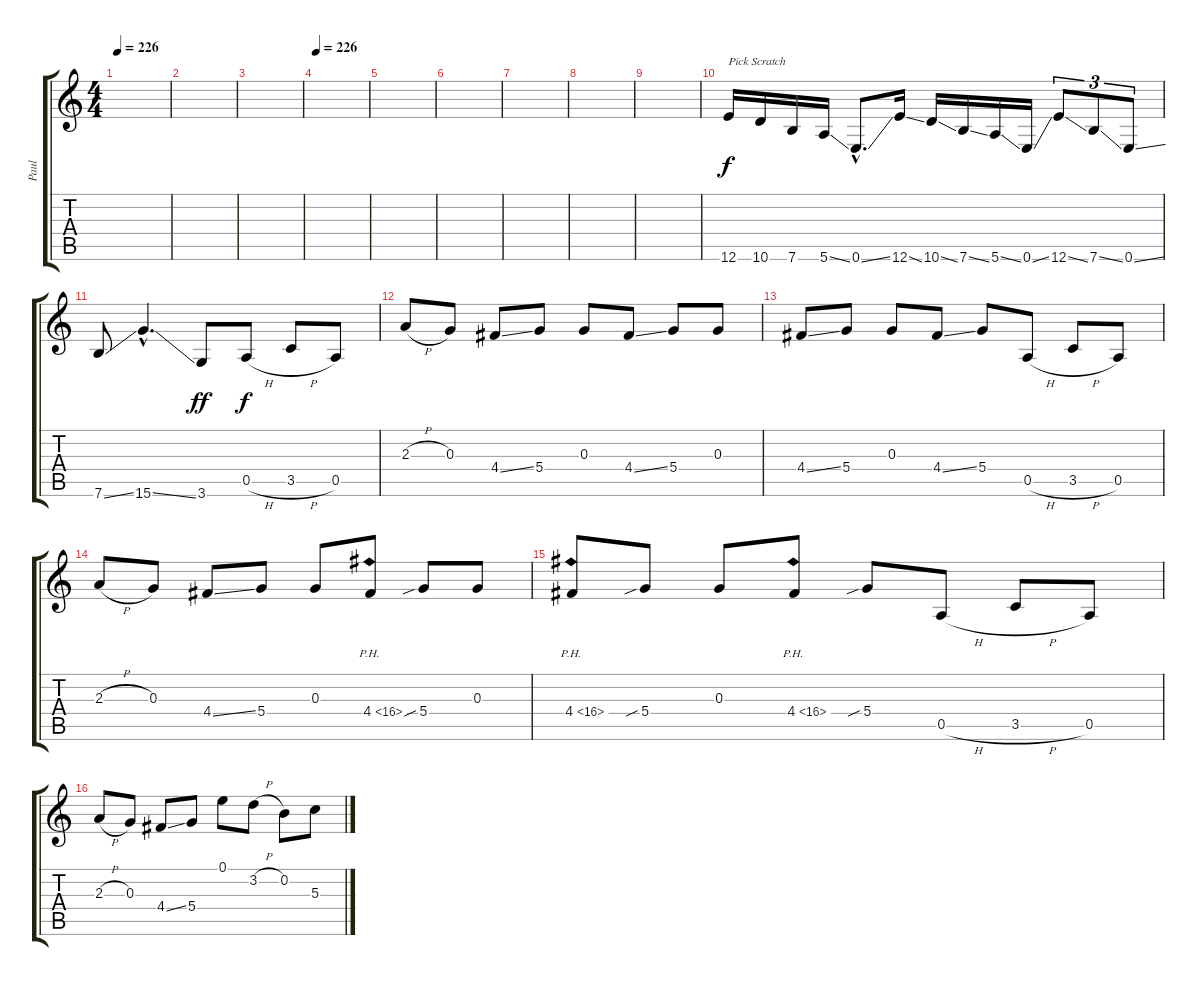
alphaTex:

\track ("Paul" "Paul") {instrument overdrivenguitar}
\staff {score tabs}
\tuning (E4 B3 G3 D3 A2 E2) {hide}
\ts (4 4)
\tempo 226
\tempo 100
\tempo 226
\clef g2
\ks c
|
|
|
\tempo 226
|
|
|
|
|
|
12.6.16{txt "Pick Scratch" instrument guitarfretnoise} 10.6.16 7.6.16 5.6{ss}.16 0.6{ss hac}.8{d} 12.6{ss}.16 10.6{ss}.16 7.6{ss}.16 5.6{ss}.16 0.6{ss}.16 12.6{ss}.8{tu (3 2)} 7.6{ss}.8{tu (3 2)} 0.6{ss}.8{tu (3 2)} |
7.6{ss}.8 15.6{ss hac}.4{d instrument overdrivenguitar} 3.6.8{dy ff} 0.5{h}.8{dy f} 3.5{h}.8 0.5.8 |
2.3{h}.8 0.3.8 4.4{ss}.8 5.4.8 0.3.8 4.4{ss}.8 5.4.8 0.3.8 |
4.4{ss}.8 5.4.8 0.3.8 4.4{ss}.8 5.4.8 0.5{h}.8 3.5{h}.8 0.5.8 |
2.3{h}.8 0.3.8 4.4{ss}.8 5.4.8 0.3.8 4.4{ph 12}.8 5.4{sib}.8 0.3.8 |
4.4{ph 12}.8 5.4{sib}.8 0.3.8 4.4{ph 12}.8 5.4{sib}.8 0.5{h}.8 3.5{h}.8 0.5.8 |
2.3{h}.8 0.3.8 4.4{ss}.8 5.4.8 0.1.8 3.2{h}.8 0.2.8 5.3.8
